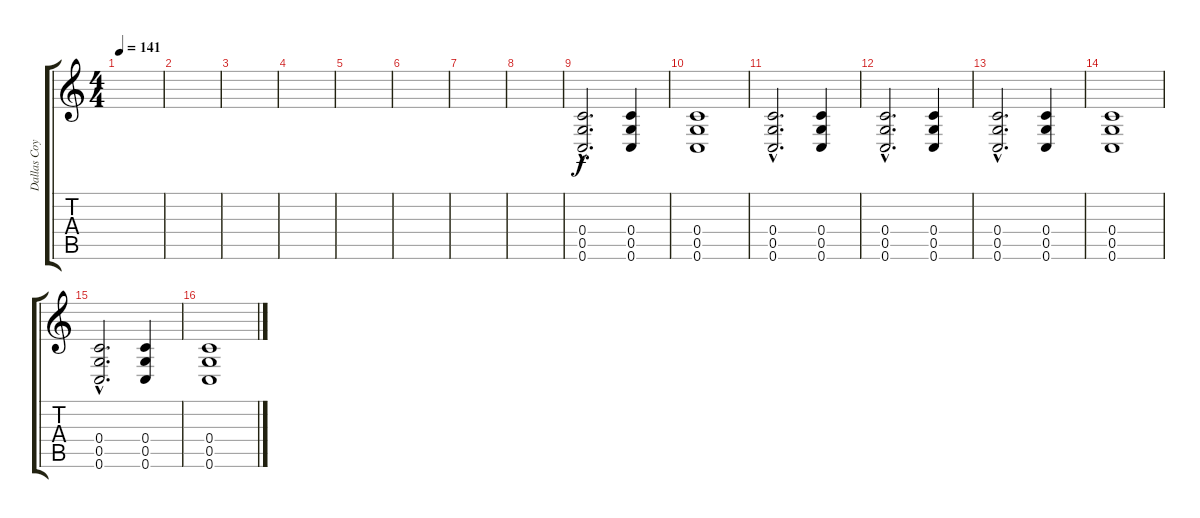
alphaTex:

\track ("Dallas Coyle (Rhythm Guitar)" "Dallas Coy") {instrument distortionguitar}
\staff {score tabs}
\tuning (D4 A3 F3 C3 G2 C2) {hide}
\ts (4 4)
\tempo 141
\clef g2
\ks c
|
|
|
|
|
|
|
|
(0.4{hac} 0.5{hac} 0.6{hac}).2{d} (0.4 0.5 0.6).4 |
(0.4 0.5 0.6).1 |
(0.4{hac} 0.5{hac} 0.6{hac}).2{d} (0.4 0.5 0.6).4 |
(0.4{hac} 0.5{hac} 0.6{hac}).2{d} (0.4 0.5 0.6).4 |
(0.4{hac} 0.5{hac} 0.6{hac}).2{d} (0.4 0.5 0.6).4 |
(0.4 0.5 0.6).1 |
(0.4{hac} 0.5{hac} 0.6{hac}).2{d} (0.4 0.5 0.6).4 |
(0.4 0.5 0.6).1
